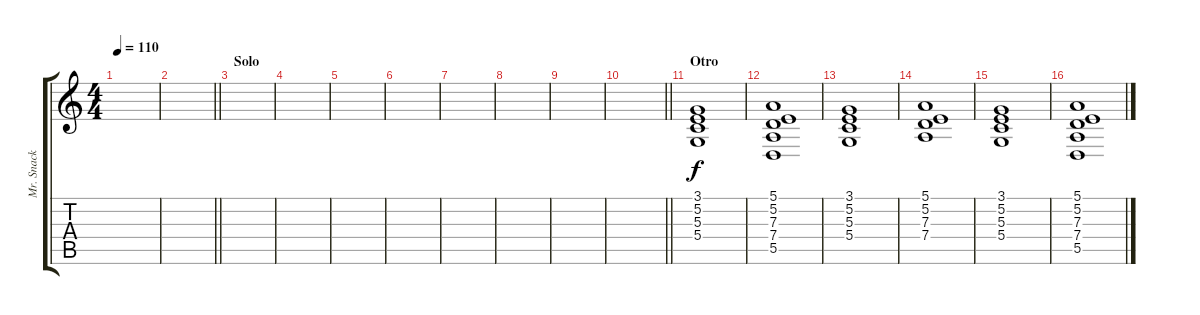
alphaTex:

\track ("Mr. Snack Efectos" "Mr. Snack ") {instrument seashore}
\staff {score tabs}
\tuning (E4 B3 G3 D3 A2 E2) {hide}
\ts (4 4)
\tempo 110
\clef g2
\ks c
|
\barLineRight lightlight
|
\section ("" "Solo")
|
|
|
|
|
|
|
\barLineRight lightlight
|
\section ("" "Otro")
(3.1 5.2 5.3 5.4).1{instrument stringensemble1} |
(5.1 5.2 7.3 7.4 5.5).1 |
(3.1 5.2 5.3 5.4).1 |
(5.1 5.2 7.3 7.4).1 |
(3.1 5.2 5.3 5.4).1{instrument stringensemble1} |
(5.1 5.2 7.3 7.4 5.5).1
